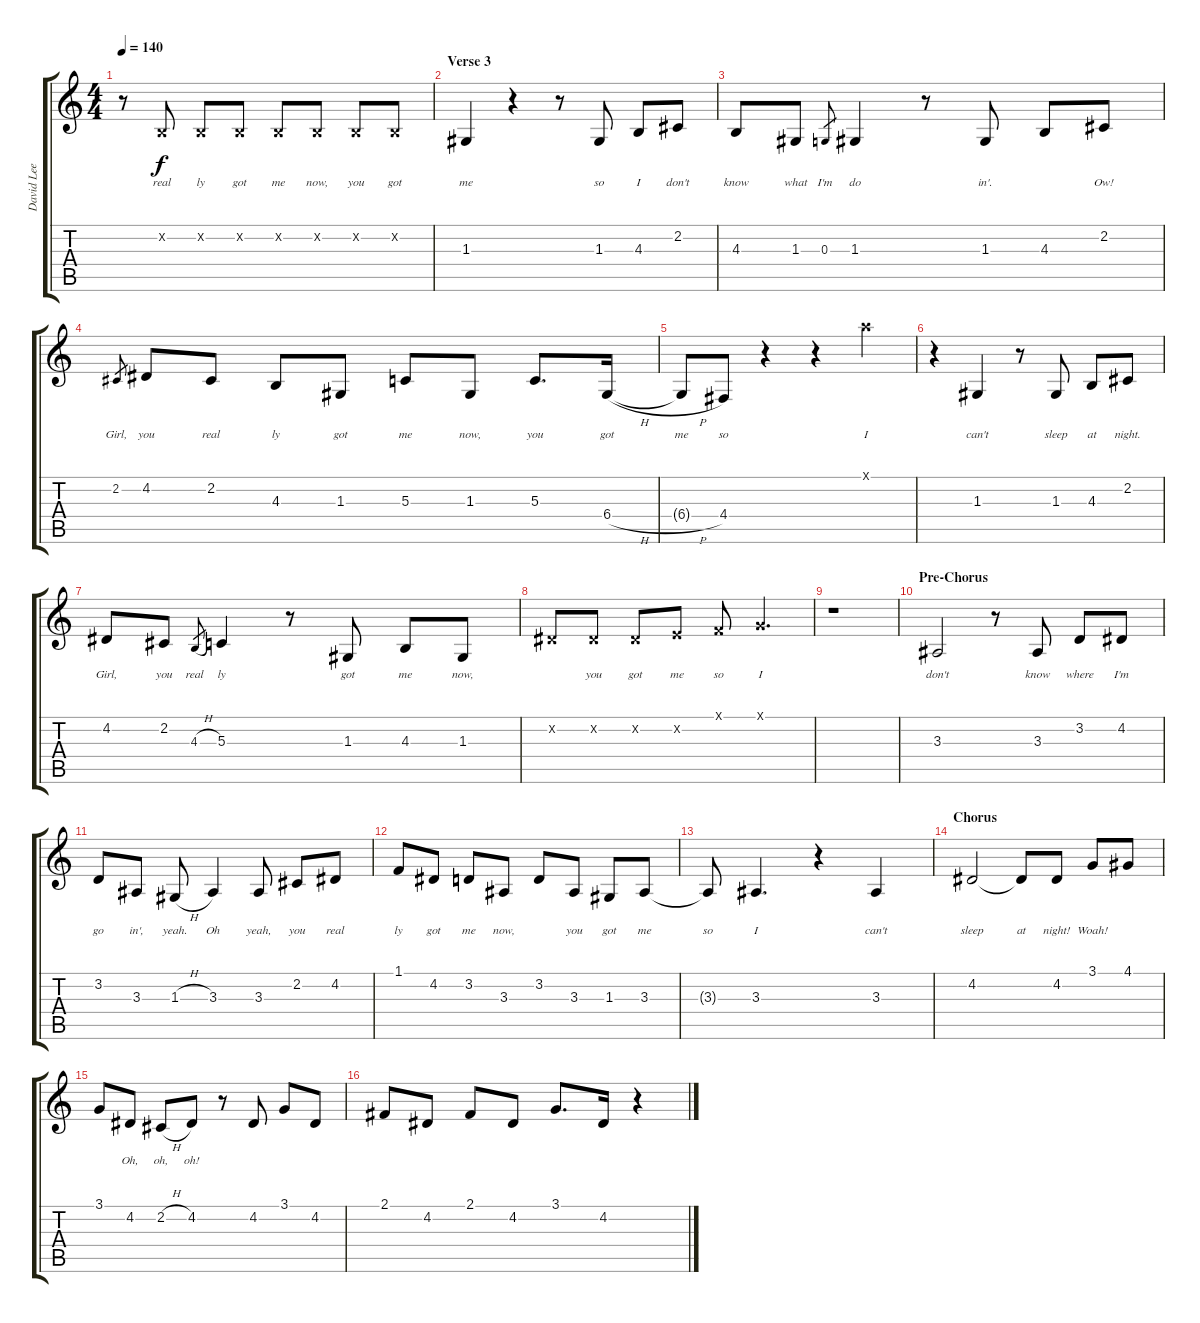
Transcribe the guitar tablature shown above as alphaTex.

\track ("David Lee Roth (Vocals)" "David Lee ") {instrument clarinet}
\staff {score tabs}
\tuning (E4 B3 G3 D3 A2 E2) {hide}
\ts (4 4)
\tempo 140
\clef g2
\ks c
r.8{dy f} 0.2{x}.8{lyrics (0 "real") lyrics (1 "") lyrics (2 "") lyrics (3 "") lyrics (4 "")} 0.2{x}.8{lyrics (0 "ly") lyrics (1 "") lyrics (2 "") lyrics (3 "") lyrics (4 "")} 0.2{x}.8{lyrics (0 "got") lyrics (1 "") lyrics (2 "") lyrics (3 "") lyrics (4 "")} 0.2{x}.8{lyrics (0 "me") lyrics (1 "") lyrics (2 "") lyrics (3 "") lyrics (4 "")} 0.2{x}.8{lyrics (0 "now,") lyrics (1 "") lyrics (2 "") lyrics (3 "") lyrics (4 "")} 0.2{x}.8{lyrics (0 "you") lyrics (1 "") lyrics (2 "") lyrics (3 "") lyrics (4 "")} 0.2{x}.8{lyrics (0 "got") lyrics (1 "") lyrics (2 "") lyrics (3 "") lyrics (4 "")} |
\section ("" "Verse 3")
1.3.4{lyrics (0 "me") lyrics (1 "") lyrics (2 "") lyrics (3 "") lyrics (4 "")} r.4 r.8 1.3.8{lyrics (0 "so") lyrics (1 "") lyrics (2 "") lyrics (3 "") lyrics (4 "")} 4.3.8{lyrics (0 "I") lyrics (1 "") lyrics (2 "") lyrics (3 "") lyrics (4 "")} 2.2.8{lyrics (0 "don't") lyrics (1 "") lyrics (2 "") lyrics (3 "") lyrics (4 "")} |
4.3.8{lyrics (0 "know") lyrics (1 "") lyrics (2 "") lyrics (3 "") lyrics (4 "")} 1.3.8{lyrics (0 "what") lyrics (1 "") lyrics (2 "") lyrics (3 "") lyrics (4 "")} 0.3.8{lyrics (0 "I'm") lyrics (1 "") lyrics (2 "") lyrics (3 "") lyrics (4 "") gr} 1.3.4{lyrics (0 "do") lyrics (1 "") lyrics (2 "") lyrics (3 "") lyrics (4 "")} r.8 1.3.8{lyrics (0 "in'.") lyrics (1 "") lyrics (2 "") lyrics (3 "") lyrics (4 "")} 4.3.8{lyrics (0 "") lyrics (1 "") lyrics (2 "") lyrics (3 "") lyrics (4 "")} 2.2.8{lyrics (0 "Ow!") lyrics (1 "") lyrics (2 "") lyrics (3 "") lyrics (4 "")} |
2.2.8{lyrics (0 "Girl,") lyrics (1 "") lyrics (2 "") lyrics (3 "") lyrics (4 "") gr} 4.2.8{lyrics (0 "you") lyrics (1 "") lyrics (2 "") lyrics (3 "") lyrics (4 "")} 2.2.8{lyrics (0 "real") lyrics (1 "") lyrics (2 "") lyrics (3 "") lyrics (4 "")} 4.3.8{lyrics (0 "ly") lyrics (1 "") lyrics (2 "") lyrics (3 "") lyrics (4 "")} 1.3.8{lyrics (0 "got") lyrics (1 "") lyrics (2 "") lyrics (3 "") lyrics (4 "")} 5.3.8{lyrics (0 "me") lyrics (1 "") lyrics (2 "") lyrics (3 "") lyrics (4 "")} 1.3.8{lyrics (0 "now,") lyrics (1 "") lyrics (2 "") lyrics (3 "") lyrics (4 "")} 5.3.8{d lyrics (0 "you") lyrics (1 "") lyrics (2 "") lyrics (3 "") lyrics (4 "")} 6.4{h}.16{lyrics (0 "got") lyrics (1 "") lyrics (2 "") lyrics (3 "") lyrics (4 "")} |
6.4{h t}.8{lyrics (0 "me") lyrics (1 "") lyrics (2 "") lyrics (3 "") lyrics (4 "")} 4.4.8{lyrics (0 "so") lyrics (1 "") lyrics (2 "") lyrics (3 "") lyrics (4 "")} r.4 r.4 17.1{x}.4{lyrics (0 "I") lyrics (1 "") lyrics (2 "") lyrics (3 "") lyrics (4 "")} |
r.4 1.3.4{lyrics (0 "can't") lyrics (1 "") lyrics (2 "") lyrics (3 "") lyrics (4 "")} r.8 1.3.8{lyrics (0 "sleep") lyrics (1 "") lyrics (2 "") lyrics (3 "") lyrics (4 "")} 4.3.8{lyrics (0 "at") lyrics (1 "") lyrics (2 "") lyrics (3 "") lyrics (4 "")} 2.2.8{lyrics (0 "night.") lyrics (1 "") lyrics (2 "") lyrics (3 "") lyrics (4 "")} |
4.2.8{lyrics (0 "Girl,") lyrics (1 "") lyrics (2 "") lyrics (3 "") lyrics (4 "")} 2.2.8{lyrics (0 "you") lyrics (1 "") lyrics (2 "") lyrics (3 "") lyrics (4 "")} 4.3{h}.8{lyrics (0 "real") lyrics (1 "") lyrics (2 "") lyrics (3 "") lyrics (4 "") gr} 5.3.4{lyrics (0 "ly") lyrics (1 "") lyrics (2 "") lyrics (3 "") lyrics (4 "")} r.8 1.3.8{lyrics (0 "got") lyrics (1 "") lyrics (2 "") lyrics (3 "") lyrics (4 "")} 4.3.8{lyrics (0 "me") lyrics (1 "") lyrics (2 "") lyrics (3 "") lyrics (4 "")} 1.3.8{lyrics (0 "now,") lyrics (1 "") lyrics (2 "") lyrics (3 "") lyrics (4 "")} |
4.2{x}.8{lyrics (0 "") lyrics (1 "") lyrics (2 "") lyrics (3 "") lyrics (4 "")} 4.2{x}.8{lyrics (0 "you") lyrics (1 "") lyrics (2 "") lyrics (3 "") lyrics (4 "")} 4.2{x}.8{lyrics (0 "got") lyrics (1 "") lyrics (2 "") lyrics (3 "") lyrics (4 "")} 5.2{x}.8{lyrics (0 "me") lyrics (1 "") lyrics (2 "") lyrics (3 "") lyrics (4 "")} 1.1{x}.8{lyrics (0 "so") lyrics (1 "") lyrics (2 "") lyrics (3 "") lyrics (4 "")} 3.1{x}.4{d lyrics (0 "I") lyrics (1 "") lyrics (2 "") lyrics (3 "") lyrics (4 "")} |
r.1 |
\section ("" "Pre-Chorus")
3.3.2{lyrics (0 "don't") lyrics (1 "") lyrics (2 "") lyrics (3 "") lyrics (4 "")} r.8 3.3.8{lyrics (0 "know") lyrics (1 "") lyrics (2 "") lyrics (3 "") lyrics (4 "")} 3.2.8{lyrics (0 "where") lyrics (1 "") lyrics (2 "") lyrics (3 "") lyrics (4 "")} 4.2.8{lyrics (0 "I'm") lyrics (1 "") lyrics (2 "") lyrics (3 "") lyrics (4 "")} |
3.2.8{lyrics (0 "go") lyrics (1 "") lyrics (2 "") lyrics (3 "") lyrics (4 "")} 3.3.8{lyrics (0 "in',") lyrics (1 "") lyrics (2 "") lyrics (3 "") lyrics (4 "")} 1.3{h}.8{lyrics (0 "yeah.") lyrics (1 "") lyrics (2 "") lyrics (3 "") lyrics (4 "")} 3.3.4{lyrics (0 "Oh") lyrics (1 "") lyrics (2 "") lyrics (3 "") lyrics (4 "")} 3.3.8{lyrics (0 "yeah,") lyrics (1 "") lyrics (2 "") lyrics (3 "") lyrics (4 "")} 2.2.8{lyrics (0 "you") lyrics (1 "") lyrics (2 "") lyrics (3 "") lyrics (4 "")} 4.2.8{lyrics (0 "real") lyrics (1 "") lyrics (2 "") lyrics (3 "") lyrics (4 "")} |
1.1.8{lyrics (0 "ly") lyrics (1 "") lyrics (2 "") lyrics (3 "") lyrics (4 "")} 4.2.8{lyrics (0 "got") lyrics (1 "") lyrics (2 "") lyrics (3 "") lyrics (4 "")} 3.2.8{lyrics (0 "me") lyrics (1 "") lyrics (2 "") lyrics (3 "") lyrics (4 "")} 3.3.8{lyrics (0 "now,") lyrics (1 "") lyrics (2 "") lyrics (3 "") lyrics (4 "")} 3.2.8{lyrics (0 "") lyrics (1 "") lyrics (2 "") lyrics (3 "") lyrics (4 "")} 3.3.8{lyrics (0 "you") lyrics (1 "") lyrics (2 "") lyrics (3 "") lyrics (4 "")} 1.3.8{lyrics (0 "got") lyrics (1 "") lyrics (2 "") lyrics (3 "") lyrics (4 "")} 3.3.8{lyrics (0 "me") lyrics (1 "") lyrics (2 "") lyrics (3 "") lyrics (4 "")} |
3.3{t}.8{lyrics (0 "so") lyrics (1 "") lyrics (2 "") lyrics (3 "") lyrics (4 "")} 3.3.4{d lyrics (0 "I") lyrics (1 "") lyrics (2 "") lyrics (3 "") lyrics (4 "")} r.4 3.3.4{lyrics (0 "can't") lyrics (1 "") lyrics (2 "") lyrics (3 "") lyrics (4 "")} |
\section ("" "Chorus")
4.2.2{lyrics (0 "sleep") lyrics (1 "") lyrics (2 "") lyrics (3 "") lyrics (4 "")} 4.2{t}.8{lyrics (0 "at") lyrics (1 "") lyrics (2 "") lyrics (3 "") lyrics (4 "")} 4.2.8{lyrics (0 "night!") lyrics (1 "") lyrics (2 "") lyrics (3 "") lyrics (4 "")} 3.1.8{lyrics (0 "Woah!") lyrics (1 "") lyrics (2 "") lyrics (3 "") lyrics (4 "")} 4.1.8{lyrics (0 "") lyrics (1 "") lyrics (2 "") lyrics (3 "") lyrics (4 "")} |
3.1.8{lyrics (0 "") lyrics (1 "") lyrics (2 "") lyrics (3 "") lyrics (4 "")} 4.2.8{lyrics (0 "Oh,") lyrics (1 "") lyrics (2 "") lyrics (3 "") lyrics (4 "")} 2.2{h}.8{lyrics (0 "oh,") lyrics (1 "") lyrics (2 "") lyrics (3 "") lyrics (4 "")} 4.2.8{lyrics (0 "oh!") lyrics (1 "") lyrics (2 "") lyrics (3 "") lyrics (4 "")} r.8 4.2.8 3.1.8 4.2.8 |
2.1.8 4.2.8 2.1.8 4.2.8 3.1.8{d} 4.2.16 r.4
